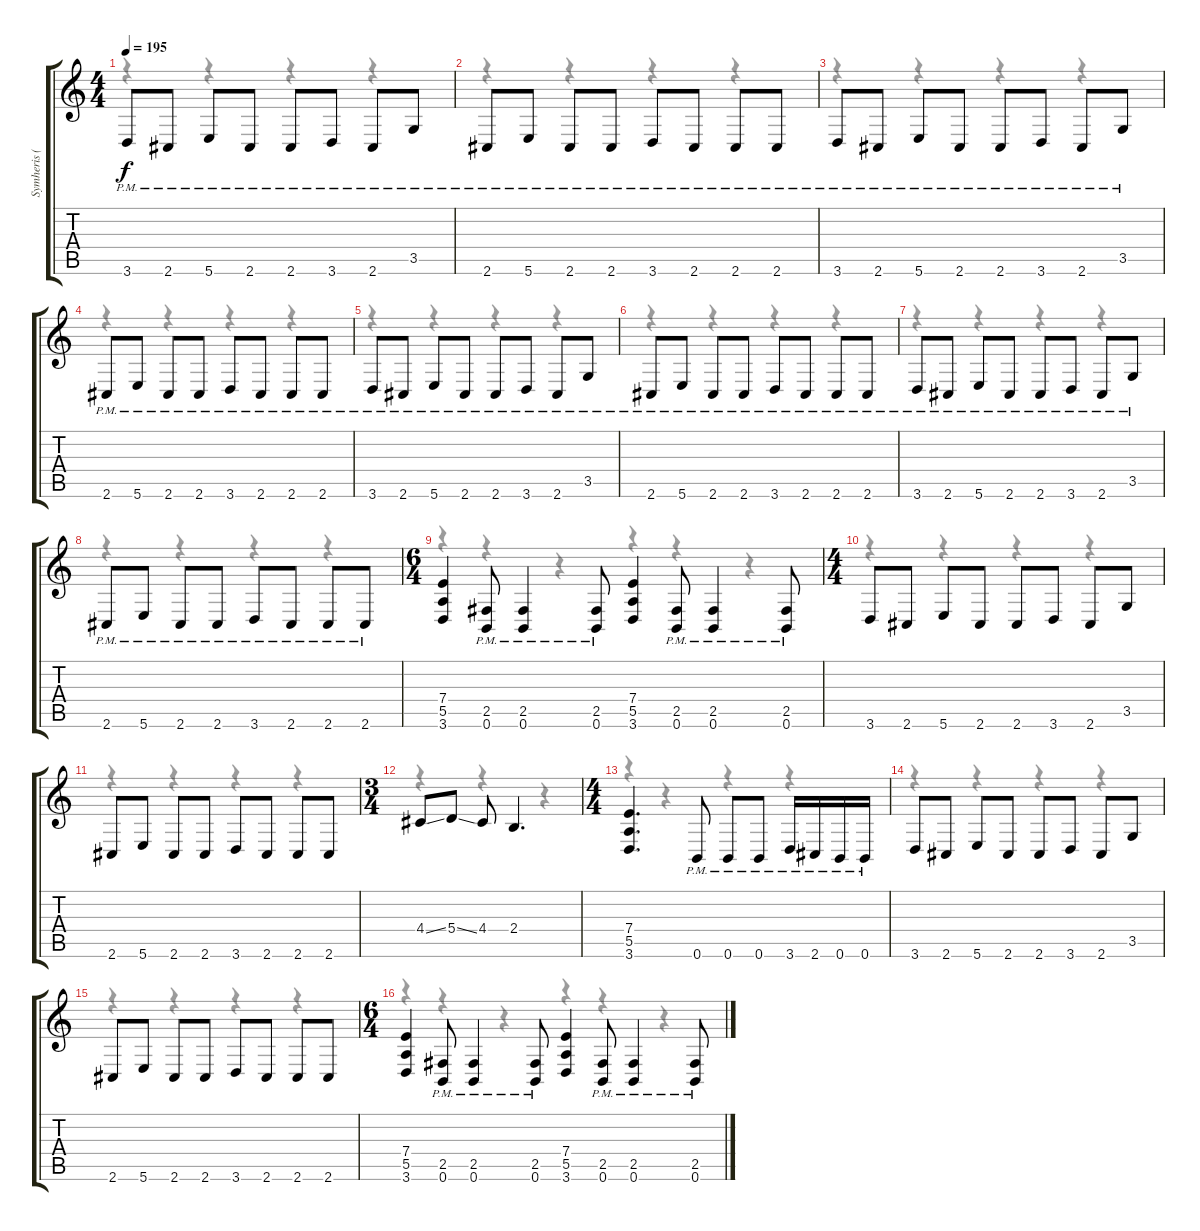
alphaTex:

\track ("Symheris (Lead)" "Symheris (") {instrument distortionguitar}
\staff {score tabs}
\tuning (B3 Gb3 D3 A2 E2 B1) {hide}
\voice
\ts (4 4)
\tempo 195
\clef g2
\ks c
3.6{pm}.8{dy f} 2.6{pm}.8 5.6{pm}.8 2.6{pm}.8 2.6{pm}.8 3.6{pm}.8 2.6{pm}.8 3.5{pm}.8 |
2.6{pm}.8 5.6{pm}.8 2.6{pm}.8 2.6{pm}.8 3.6{pm}.8 2.6{pm}.8 2.6{pm}.8 2.6{pm}.8 |
3.6{pm}.8 2.6{pm}.8 5.6{pm}.8 2.6{pm}.8 2.6{pm}.8 3.6{pm}.8 2.6{pm}.8 3.5{pm}.8 |
2.6{pm}.8 5.6{pm}.8 2.6{pm}.8 2.6{pm}.8 3.6{pm}.8 2.6{pm}.8 2.6{pm}.8 2.6{pm}.8 |
3.6{pm}.8 2.6{pm}.8 5.6{pm}.8 2.6{pm}.8 2.6{pm}.8 3.6{pm}.8 2.6{pm}.8 3.5{pm}.8 |
2.6{pm}.8 5.6{pm}.8 2.6{pm}.8 2.6{pm}.8 3.6{pm}.8 2.6{pm}.8 2.6{pm}.8 2.6{pm}.8 |
3.6{pm}.8 2.6{pm}.8 5.6{pm}.8 2.6{pm}.8 2.6{pm}.8 3.6{pm}.8 2.6{pm}.8 3.5{pm}.8 |
2.6{pm}.8 5.6{pm}.8 2.6{pm}.8 2.6{pm}.8 3.6{pm}.8 2.6{pm}.8 2.6{pm}.8 2.6{pm}.8 |
\ts (6 4)
(7.4 5.5 3.6).4 (2.5{pm} 0.6{pm}).8 (2.5{pm} 0.6{pm}).4 (2.5{pm} 0.6{pm}).8 (7.4 5.5 3.6).4 (2.5{pm} 0.6{pm}).8 (2.5{pm} 0.6{pm}).4 (2.5{pm} 0.6{pm}).8 |
\ts (4 4)
3.6.8 2.6.8 5.6.8 2.6.8 2.6.8 3.6.8 2.6.8 3.5.8 |
2.6.8 5.6.8 2.6.8 2.6.8 3.6.8 2.6.8 2.6.8 2.6.8 |
\ts (3 4)
4.4{ss}.8 5.4{ss}.8 4.4.8 2.4.4{d} |
\ts (4 4)
(7.4 5.5 3.6).4{d} 0.6{pm}.8 0.6{pm}.8 0.6{pm}.8 3.6{pm}.16 2.6{pm}.16 0.6{pm}.16 0.6{pm}.16 |
3.6.8 2.6.8 5.6.8 2.6.8 2.6.8 3.6.8 2.6.8 3.5.8 |
2.6.8 5.6.8 2.6.8 2.6.8 3.6.8 2.6.8 2.6.8 2.6.8 |
\ts (6 4)
(7.4 5.5 3.6).4 (2.5{pm} 0.6{pm}).8 (2.5{pm} 0.6{pm}).4 (2.5{pm} 0.6{pm}).8 (7.4 5.5 3.6).4 (2.5{pm} 0.6{pm}).8 (2.5{pm} 0.6{pm}).4 (2.5{pm} 0.6{pm}).8
\voice
\clef g2
\ottava regular
\simile none
\ks c
r.4{dy f} r.4 r.4 r.4 |
r.4 r.4 r.4 r.4 |
r.4 r.4 r.4 r.4 |
r.4 r.4 r.4 r.4 |
r.4 r.4 r.4 r.4 |
r.4 r.4 r.4 r.4 |
r.4 r.4 r.4 r.4 |
r.4 r.4 r.4 r.4 |
r.4 r.4 r.4 r.4 r.4 r.4 |
r.4 r.4 r.4 r.4 |
r.4 r.4 r.4 r.4 |
r.4 r.4 r.4 |
r.4 r.4 r.4 r.4 |
r.4 r.4 r.4 r.4 |
r.4 r.4 r.4 r.4 |
r.4 r.4 r.4 r.4 r.4 r.4
